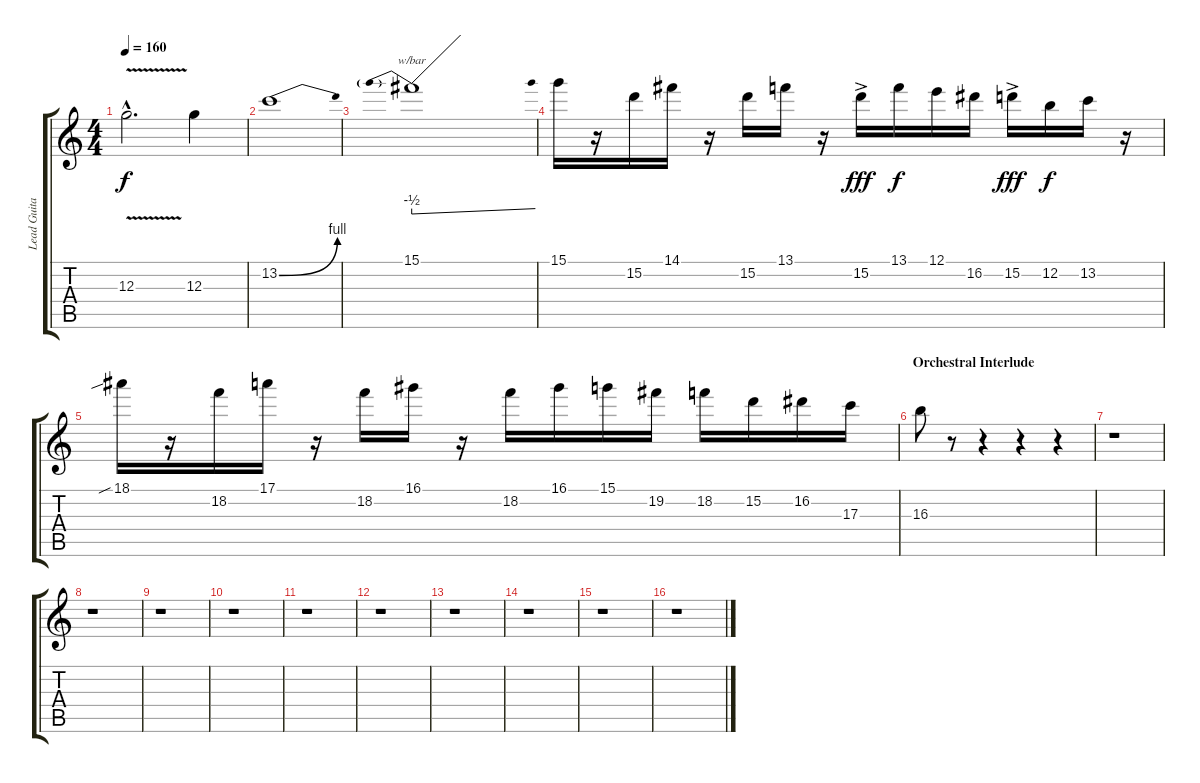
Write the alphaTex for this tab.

\track ("Lead Guitar" "Lead Guita") {instrument overdrivenguitar}
\staff {score tabs}
\tuning (E4 B3 G3 D3 A2 E2) {hide}
\ts (4 4)
\tempo 160
\clef g2
\ks c
12.3{v hac}.2{d dy f} 12.3.4 |
13.2{be (bend 0 0 60 4)}.1 |
15.1.1{tbe (predivedive default 0 -2 60 0)} |
15.1.16 r.16 15.2.16 14.1.16 r.16 15.2.16 13.1.16 r.16 15.2{ac}.16{dy fff} 13.1.16{dy f} 12.1.16 16.2.16 15.2{ac}.16{dy fff} 12.2.16{dy f} 13.2.16 r.16 |
18.1{sib}.16 r.16 18.2.16 17.1.16 r.16 18.2.16 16.1.16 r.16 18.2.16 16.1.16 15.1.16 19.2.16 18.2.16 15.2.16 16.2.16 17.3.16 |
\section ("" "Orchestral Interlude")
16.3.8 r.8 r.4 r.4 r.4 |
r.1 |
r.1 |
r.1 |
r.1 |
r.1 |
r.1 |
r.1 |
r.1 |
r.1 |
r.1
